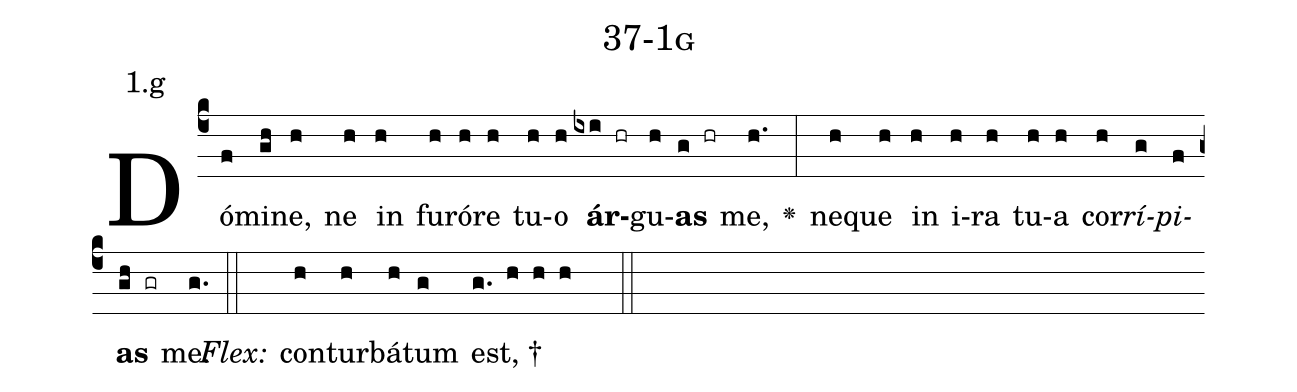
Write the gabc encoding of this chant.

name: 37-1g;
annotation: 1.g;
%%
(c4)Dó(f)mi(gh)ne,(h) ne(h) in(h) fu(h)ró(h)re(h) tu(h)o(h) <b>ár</b>(ixi hr)gu(h)<b>as</b>(g hr) me,(h.) <v>\greheightstar</v>(:) ne(h)que(h) in(h) i(h)ra(h) tu(h)a(h) cor(h)<i>rí</i>(g)<i>pi</i>(f)<b>as</b>(gh gr) me.(g.) (::)
<i>Flex:</i>()  con(h)tur(h)bá(h)tum(g) est, †(g. h h h  ::)

%E(h) u(h) o(g) u(f) a(gh) e.(g.) (::)
